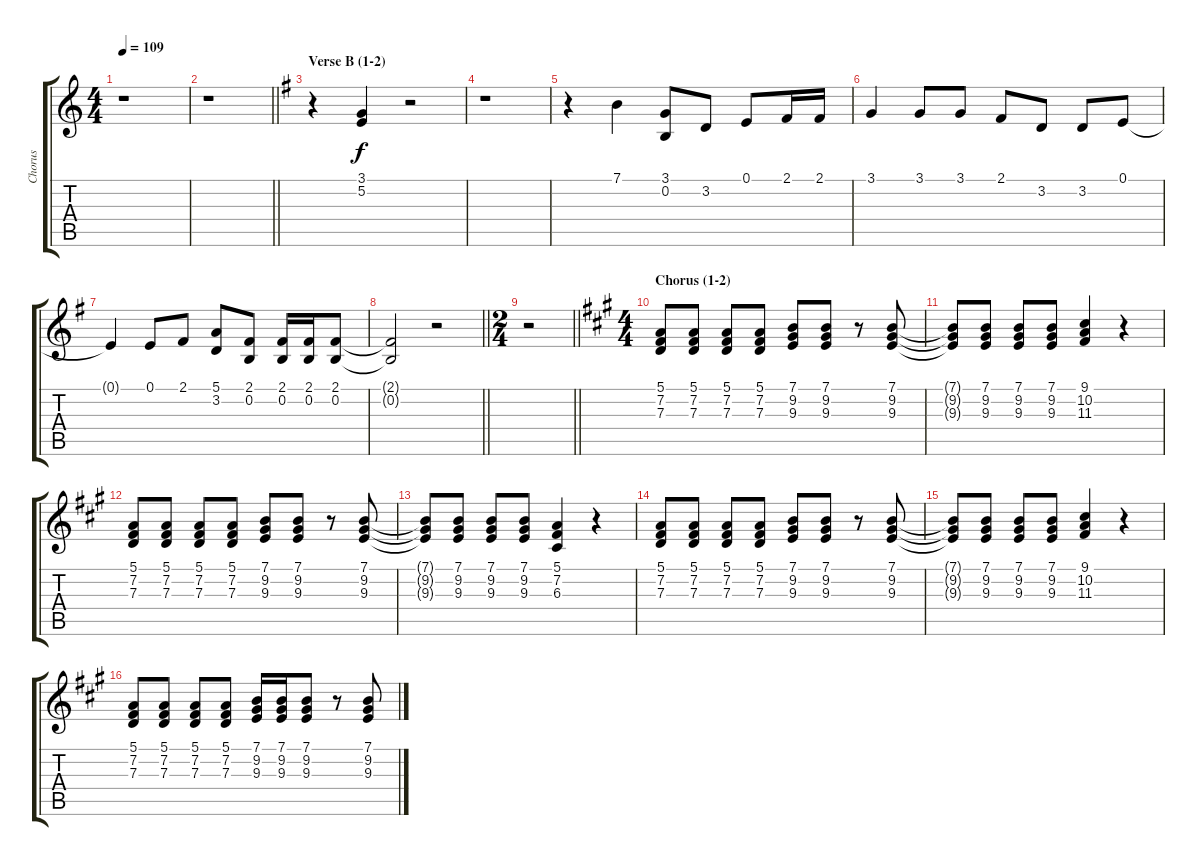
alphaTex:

\track ("Chorus" "Chorus") {instrument sopranosax}
\staff {score tabs}
\tuning (E4 B3 G3 D3 A2 E2) {hide}
\ts (4 4)
\tempo 109
\clef g2
\ks aminor
r.1{dy f} |
\barLineRight lightlight
r.1 |
\section ("" "Verse B (1-2)")
\ks eminor
r.4 (3.1 5.2).4 r.2 |
r.1 |
r.4 7.1.4 (3.1 0.2).8 3.2.8 0.1.8 2.1.16 2.1.16 |
3.1.4 3.1.8 3.1.8 2.1.8 3.2.8 3.2.8 0.1.8 |
0.1{t}.4 0.1.8 2.1.8 (5.1 3.2).8 (2.1 0.2).8 (2.1 0.2).16 (2.1 0.2).16 (2.1 0.2).8 |
\barLineRight lightlight
(2.1{t} 0.2{t}).2 r.2 |
\ts (2 4)
\barLineRight lightlight
r.2 |
\ts (4 4)
\section ("" "Chorus (1-2)")
\ks f#minor
(5.1 7.2 7.3).8 (5.1 7.2 7.3).8 (5.1 7.2 7.3).8 (5.1 7.2 7.3).8 (7.1 9.2 9.3).8 (7.1 9.2 9.3).8 r.8 (7.1 9.2 9.3).8 |
(7.1{t} 9.2{t} 9.3{t}).8 (7.1 9.2 9.3).8 (7.1 9.2 9.3).8 (7.1 9.2 9.3).8 (9.1 10.2 11.3).4 r.4 |
(5.1 7.2 7.3).8 (5.1 7.2 7.3).8 (5.1 7.2 7.3).8 (5.1 7.2 7.3).8 (7.1 9.2 9.3).8 (7.1 9.2 9.3).8 r.8 (7.1 9.2 9.3).8 |
(7.1{t} 9.2{t} 9.3{t}).8 (7.1 9.2 9.3).8 (7.1 9.2 9.3).8 (7.1 9.2 9.3).8 (5.1 7.2 6.3).4 r.4 |
(5.1 7.2 7.3).8 (5.1 7.2 7.3).8 (5.1 7.2 7.3).8 (5.1 7.2 7.3).8 (7.1 9.2 9.3).8 (7.1 9.2 9.3).8 r.8 (7.1 9.2 9.3).8 |
(7.1{t} 9.2{t} 9.3{t}).8 (7.1 9.2 9.3).8 (7.1 9.2 9.3).8 (7.1 9.2 9.3).8 (9.1 10.2 11.3).4 r.4 |
(5.1 7.2 7.3).8 (5.1 7.2 7.3).8 (5.1 7.2 7.3).8 (5.1 7.2 7.3).8 (7.1 9.2 9.3).16 (7.1 9.2 9.3).16 (7.1 9.2 9.3).8 r.8 (7.1 9.2 9.3).8
